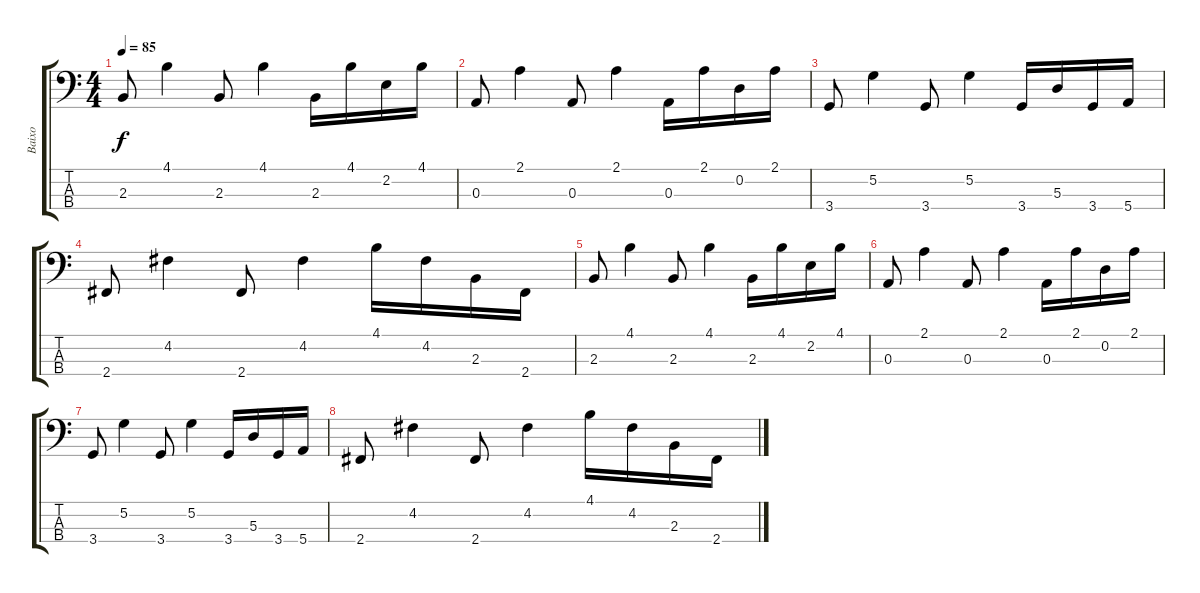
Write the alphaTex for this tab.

\track ("Baixo" "Baixo") {instrument electricbassfinger}
\staff {score tabs}
\tuning (G2 D2 A1 E1) {hide}
\ts (4 4)
\tempo 85
\clef f4
\ks c
2.3.8{dy f} 4.1.4 2.3.8 4.1.4 2.3.16 4.1.16 2.2.16 4.1.16 |
0.3.8 2.1.4 0.3.8 2.1.4 0.3.16 2.1.16 0.2.16 2.1.16 |
3.4.8 5.2.4 3.4.8 5.2.4 3.4.16 5.3.16 3.4.16 5.4.16 |
2.4.8 4.2.4 2.4.8 4.2.4 4.1.16 4.2.16 2.3.16 2.4.16 |
2.3.8 4.1.4 2.3.8 4.1.4 2.3.16 4.1.16 2.2.16 4.1.16 |
0.3.8{volume 9} 2.1.4 0.3.8 2.1.4 0.3.16 2.1.16 0.2.16 2.1.16 |
3.4.8{volume 4} 5.2.4 3.4.8 5.2.4 3.4.16 5.3.16 3.4.16 5.4.16 |
2.4.8{volume 0} 4.2.4 2.4.8 4.2.4 4.1.16 4.2.16 2.3.16 2.4.16
